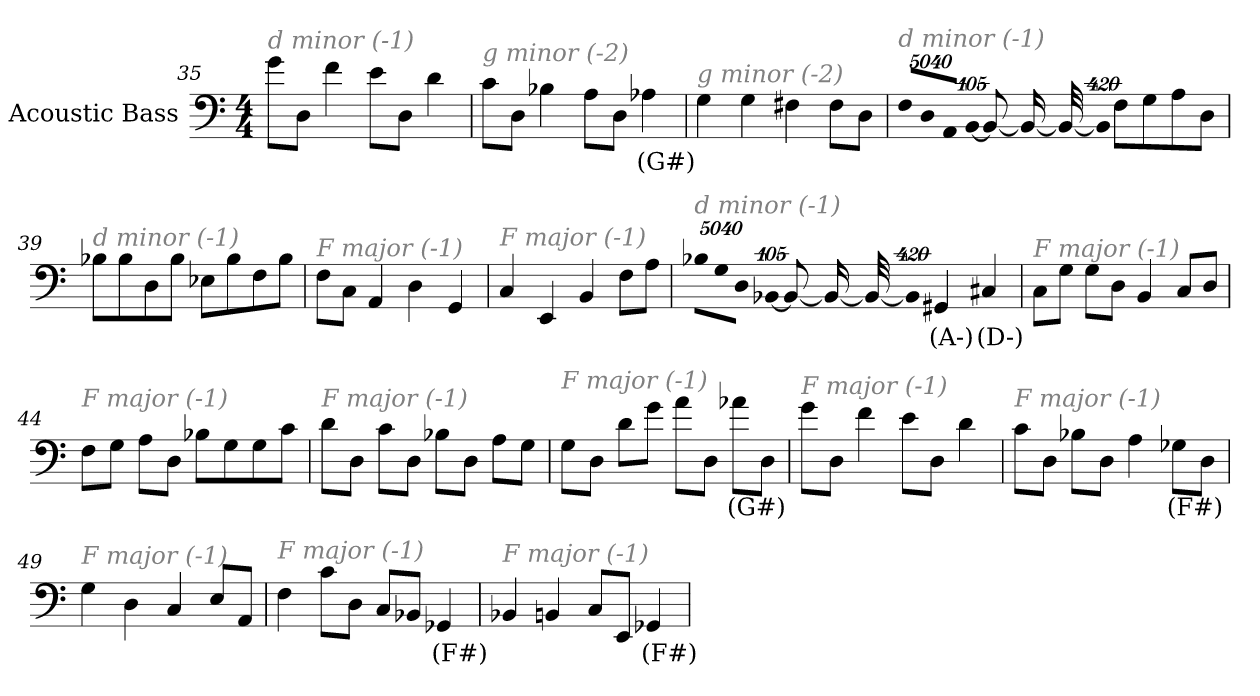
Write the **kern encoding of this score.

**kern	**text
*part1	*part1
*staff1	*staff1
*I"Acoustic Bass	*
*clefF4	*
*ITrd7c12	*
*k[]	*
*C:	*
*M4/4	*
=35	=35
!LO:TX:i:color=#808080:t=d minor (-1)	!
8GL	.
8DDJ	.
4F	.
8EL	.
8DDJ	.
4D	.
=36	=36
!LO:TX:i:color=#808080:t=g minor (-2)	!
8CL	.
8DDJ	.
4BB-X	.
8AAL	.
8DDJ	.
4AA-Xi	(G#)
=37	=37
!LO:TX:i:color=#808080:t=g minor (-2)	!
4GG	.
4GG	.
4FF#X	.
8FF#L	.
8DDJ	.
=38	=38
!LO:TX:i:color=#808080:t=d minor (-1)	!
!LO:N:vis=8	!
40320%3347FFL	.
!LO:N:vis=8	!
40320%3347DD	.
!LO:N:vis=8	!
40320%3347AAAJ	.
!LO:N:vis=1024	!
[13440%13BBB	.
8BBB_	.
16BBB_	.
32BBB_	.
!LO:N:vis=1024%31	!
13440%407BBB]	.
8FFL	.
8GG	.
8AA	.
8DDJ	.
=39	=39
!LO:TX:i:color=#808080:t=d minor (-1)	!
8BB-XL	.
8BB-	.
8DD	.
8BB-J	.
8EE-XL	.
8BB-	.
8FF	.
8BB-J	.
=40	=40
!LO:TX:i:color=#808080:t=F major (-1)	!
8FFL	.
8CCJ	.
4AAA	.
4DD	.
4GGG	.
=41	=41
!LO:TX:i:color=#808080:t=F major (-1)	!
4CC	.
4EEE	.
4BBB	.
8FFL	.
8AAJ	.
=42	=42
!LO:TX:i:color=#808080:t=d minor (-1)	!
!LO:N:vis=8	!
40320%3347BB-XL	.
!LO:N:vis=8	!
40320%3347GG	.
!LO:N:vis=8	!
40320%3347DDJ	.
!LO:N:vis=1024	!
[13440%13BBB-X	.
8BBB-_	.
16BBB-_	.
32BBB-_	.
!LO:N:vis=1024%31	!
13440%407BBB-]	.
4GGG#Xi	(A-)
4CC#Xi	(D-)
=43	=43
!LO:TX:i:color=#808080:t=F major (-1)	!
8CCL	.
8GGJ	.
8GGL	.
8DDJ	.
4BBB	.
8CCL	.
8DDJ	.
=44	=44
!LO:TX:i:color=#808080:t=F major (-1)	!
8FFL	.
8GGJ	.
8AAL	.
8DDJ	.
8BB-XL	.
8GG	.
8GG	.
8CJ	.
=45	=45
!LO:TX:i:color=#808080:t=F major (-1)	!
8DL	.
8DDJ	.
8CL	.
8DDJ	.
8BB-XL	.
8DDJ	.
8AAL	.
8GGJ	.
=46	=46
!LO:TX:i:color=#808080:t=F major (-1)	!
8GGL	.
8DDJ	.
8DL	.
8GJ	.
8AL	.
8DDJ	.
8A-XiL	(G#)
8DDJ	.
=47	=47
!LO:TX:i:color=#808080:t=F major (-1)	!
8GL	.
8DDJ	.
4F	.
8EL	.
8DDJ	.
4D	.
=48	=48
!LO:TX:i:color=#808080:t=F major (-1)	!
8CL	.
8DDJ	.
8BB-XL	.
8DDJ	.
4AA	.
8GG-XiL	(F#)
8DDJ	.
=49	=49
!LO:TX:i:color=#808080:t=F major (-1)	!
4GG	.
4DD	.
4CC	.
8EEL	.
8AAAJ	.
=50	=50
!LO:TX:i:color=#808080:t=F major (-1)	!
4FF	.
8CL	.
8DDJ	.
8CCL	.
8BBB-XJ	.
4GGG-Xi	(F#)
=51	=51
!LO:TX:i:color=#808080:t=F major (-1)	!
4BBB-X	.
4BBBn	.
8CCL	.
8EEEJ	.
4GGG-Xi	(F#)
=	=
*-	*-
